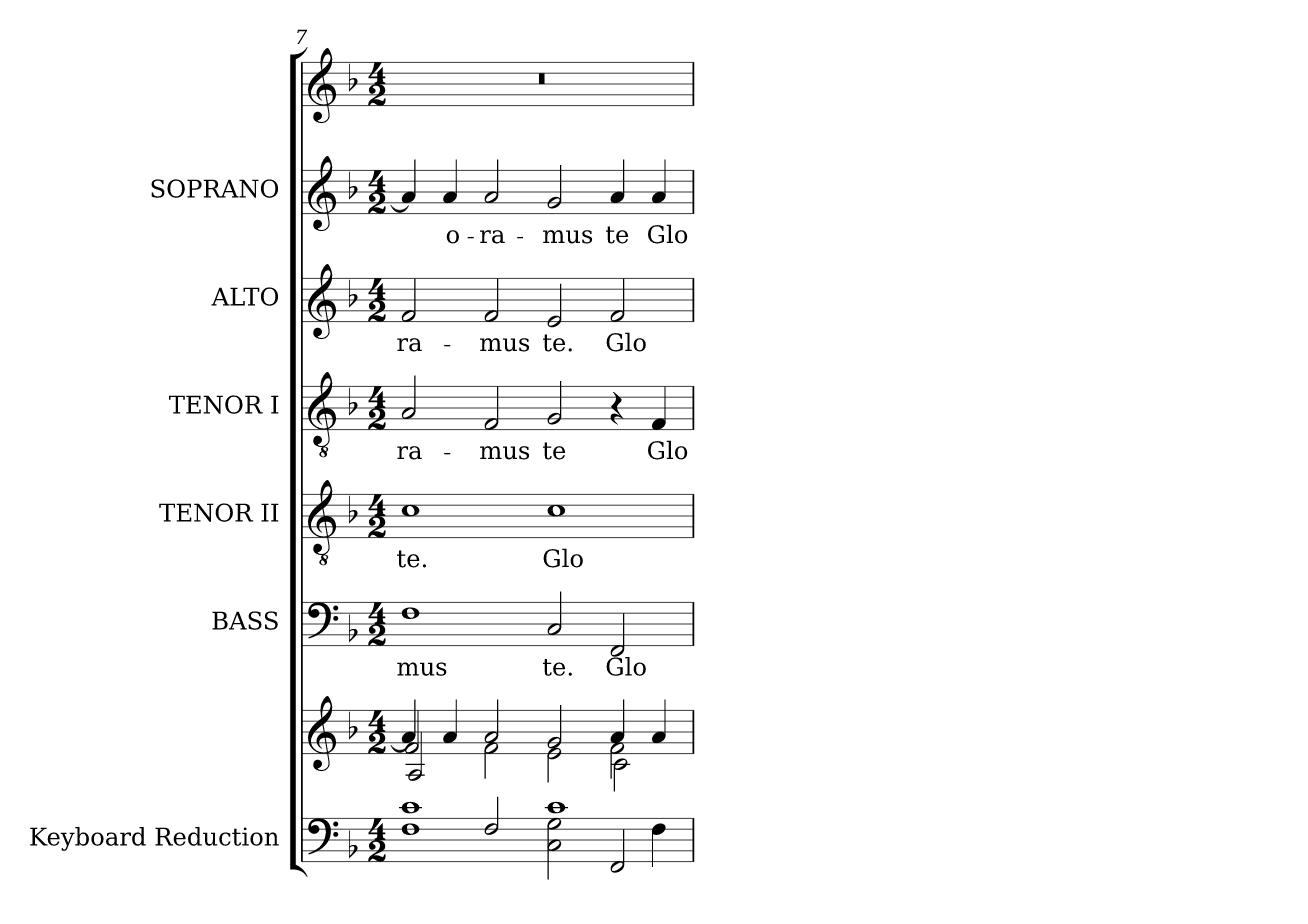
**kern	**kern	**kern	**text	**kern	**text	**kern	**text	**kern	**text	**kern	**text	**kern
*part7	*part7	*part6	*part6	*part5	*part5	*part4	*part4	*part3	*part3	*part2	*part2	*part1
*staff8	*staff7	*staff6	*staff6	*staff5	*staff5	*staff4	*staff4	*staff3	*staff3	*staff2	*staff2	*staff1
*I"Keyboard Reduction	*	*I"BASS	*	*I"TENOR II	*	*I"TENOR I	*	*I"ALTO	*	*I"SOPRANO	*	*
*I'Reduc.	*	*I'B.	*	*I'T. II	*	*I'T. I	*	*I'A.	*	*I'S.	*	*
*clefF4	*clefG2	*clefF4	*	*clefGv2	*	*clefGv2	*	*clefG2	*	*clefG2	*	*clefG2
*	*	*	*	*ITrd7c12	*	*ITrd7c12	*	*	*	*	*	*
*k[b-]	*k[b-]	*k[b-]	*	*k[b-]	*	*k[b-]	*	*k[b-]	*	*k[b-]	*	*k[b-]
*F:	*F:	*F:	*	*F:	*	*F:	*	*F:	*	*F:	*	*F:
*M4/2	*M4/2	*M4/2	*	*M4/2	*	*M4/2	*	*M4/2	*	*M4/2	*	*M4/2
=7	=7	=7	=7	=7	=7	=7	=7	=7	=7	=7	=7	=7
*^	*^	*	*	*	*	*	*	*	*	*	*	*
*	*^	*	*^	*	*	*	*	*	*	*	*	*	*	*
*	*	*^	*	*	*^	*	*	*	*	*	*	*	*	*	*	*
!	!	!	!	!	!	!	!	!	!LO:LY:b:color=#000000	!	!	!	!	!	!	!	!	!
!	!	!	!	!	!	!	!	!	!	!	!LO:LY:b:color=#000000	!	!	!	!	!	!	!
!	!	!	!	!	!	!	!	!	!	!	!	!	!LO:LY:b:color=#000000	!	!	!	!	!
!	!	!	!	!	!	!	!	!	!	!	!	!	!	!	!LO:LY:b:color=#000000	!	!	!LO:N:vis=1
2ryy	1Fi 1ci	1ryy	1ryy	4ai/]	2fi/	2Ai/	1.ryy	1Fi	-mus	1Ci	te.	2AAi/	-ra-	2fi/	-ra-	4ai/]	.	0r
!	!	!	!	!	!	!	!	!	!	!	!	!	!	!	!	!	!LO:LY:b:color=#000000	!
.	.	.	.	4ai/	.	.	.	.	.	.	.	.	.	.	.	4ai/	-o-	.
!	!	!	!	!	!	!	!	!	!	!	!	!	!LO:LY:b:color=#000000	!	!	!	!	!
!	!	!	!	!	!	!	!	!	!	!	!	!	!	!	!LO:LY:b:color=#000000	!	!	!
!	!	!	!	!	!	!	!	!	!	!	!	!	!	!	!	!	!LO:LY:b:color=#000000	!
2Fi/	.	.	.	2ai/	2fi\	1.ryy	.	.	.	.	.	2FFi/	-mus	2fi/	-mus	2ai/	-ra-	.
!	!	!	!	!	!	!	!	!	!LO:LY:b:color=#000000	!	!	!	!	!	!	!	!	!
!	!	!	!	!	!	!	!	!	!	!	!LO:LY:b:color=#000000	!	!	!	!	!	!	!
!	!	!	!	!	!	!	!	!	!	!	!	!	!LO:LY:b:color=#000000	!	!	!	!	!
!	!	!	!	!	!	!	!	!	!	!	!	!	!	!	!LO:LY:b:color=#000000	!	!	!
!	!	!	!	!	!	!	!	!	!	!	!	!	!	!	!	!	!LO:LY:b:color=#000000	!
1ci	2Ci\ 2Gi	2ryy	2ryy	2gi/	2ei\	.	.	2Ci/	te.	1Ci	Glo-	2GGi/	te	2ei/	te.	2gi/	-mus	.
!	!	!	!	!	!	!	!	!	!LO:LY:b:color=#000000	!	!	!	!	!	!	!	!	!
!	!	!	!	!	!	!	!	!	!	!	!	!	!	!	!LO:LY:b:color=#000000	!	!	!
!	!	!	!	!	!	!	!	!	!	!	!	!	!	!	!	!	!LO:LY:b:color=#000000	!
.	2ryy	2FFi/	4ryy	4ai/	2fi\	.	2ci\	2FFi/	Glo-	.	.	4r	.	2fi/	Glo-	4ai/	te	.
!	!	!	!	!	!	!	!	!	!	!	!	!	!LO:LY:b:color=#000000	!	!	!	!	!
!	!	!	!	!	!	!	!	!	!	!	!	!	!	!	!	!	!LO:LY:b:color=#000000	!
.	.	.	4Fi\	4ai/	.	.	.	.	.	.	.	4FFi/	Glo-	.	.	4ai/	Glo-	.
*v	*v	*v	*v	*	*	*	*	*	*	*	*	*	*	*	*	*	*	*
*	*v	*v	*v	*v	*	*	*	*	*	*	*	*	*	*	*
=	=	=	=	=	=	=	=	=	=	=	=	=
*-	*-	*-	*-	*-	*-	*-	*-	*-	*-	*-	*-	*-
